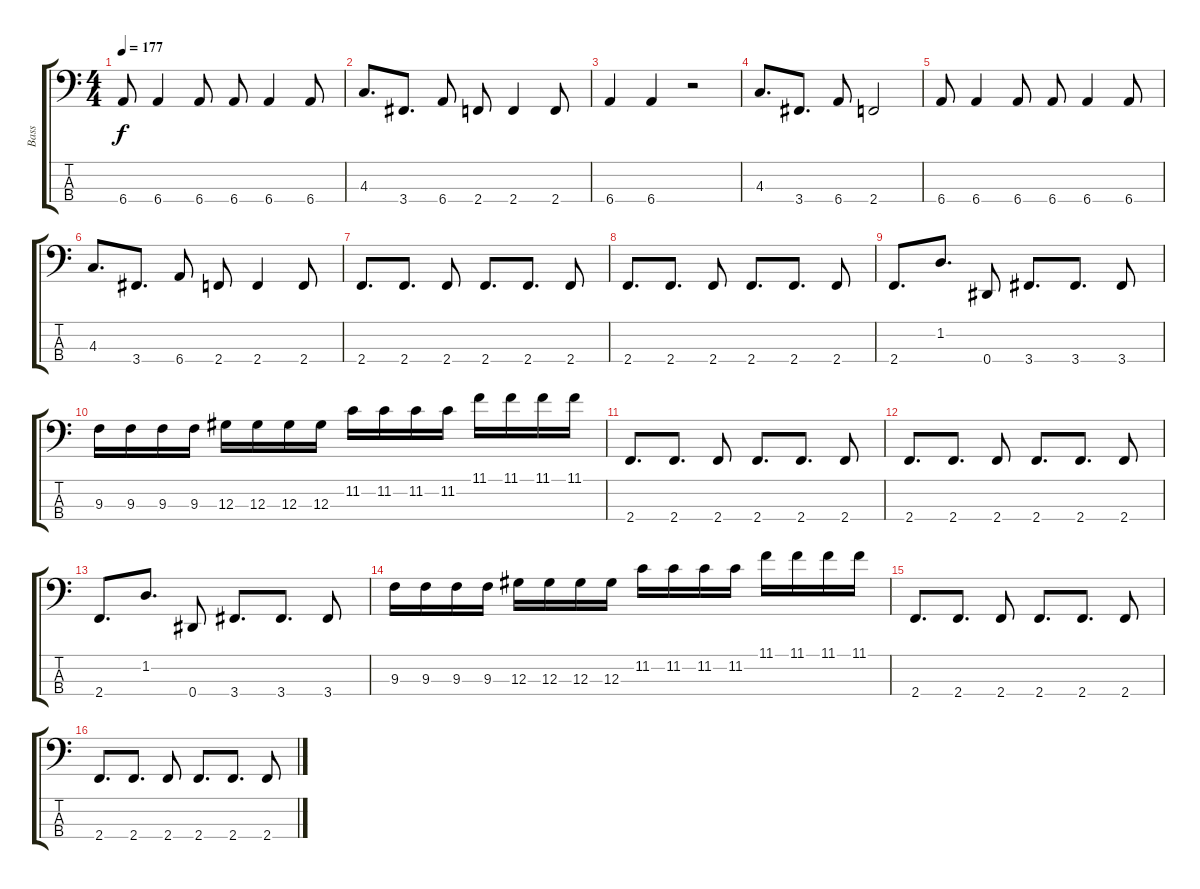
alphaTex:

\track ("Bass" "Bass") {instrument electricbasspick}
\staff {score tabs}
\tuning (Gb2 Db2 Ab1 Eb1) {hide}
\ts (4 4)
\tempo 177
\clef f4
\ks c
6.4.8{dy f} 6.4.4 6.4.8 6.4.8 6.4.4 6.4.8 |
4.3.8{d} 3.4.8{d} 6.4.8 2.4.8 2.4.4 2.4.8 |
6.4.4 6.4.4 r.2 |
4.3.8{d} 3.4.8{d} 6.4.8 2.4.2 |
6.4.8 6.4.4 6.4.8 6.4.8 6.4.4 6.4.8 |
4.3.8{d} 3.4.8{d} 6.4.8 2.4.8 2.4.4 2.4.8 |
2.4.8{d} 2.4.8{d} 2.4.8 2.4.8{d} 2.4.8{d} 2.4.8 |
2.4.8{d} 2.4.8{d} 2.4.8 2.4.8{d} 2.4.8{d} 2.4.8 |
2.4.8{d} 1.2.8{d} 0.4.8 3.4.8{d} 3.4.8{d} 3.4.8 |
9.3.16 9.3.16 9.3.16 9.3.16 12.3.16 12.3.16 12.3.16 12.3.16 11.2.16 11.2.16 11.2.16 11.2.16 11.1.16 11.1.16 11.1.16 11.1.16 |
2.4.8{d} 2.4.8{d} 2.4.8 2.4.8{d} 2.4.8{d} 2.4.8 |
2.4.8{d} 2.4.8{d} 2.4.8 2.4.8{d} 2.4.8{d} 2.4.8 |
2.4.8{d} 1.2.8{d} 0.4.8 3.4.8{d} 3.4.8{d} 3.4.8 |
9.3.16 9.3.16 9.3.16 9.3.16 12.3.16 12.3.16 12.3.16 12.3.16 11.2.16 11.2.16 11.2.16 11.2.16 11.1.16 11.1.16 11.1.16 11.1.16 |
2.4.8{d} 2.4.8{d} 2.4.8 2.4.8{d} 2.4.8{d} 2.4.8 |
2.4.8{d} 2.4.8{d} 2.4.8 2.4.8{d} 2.4.8{d} 2.4.8
